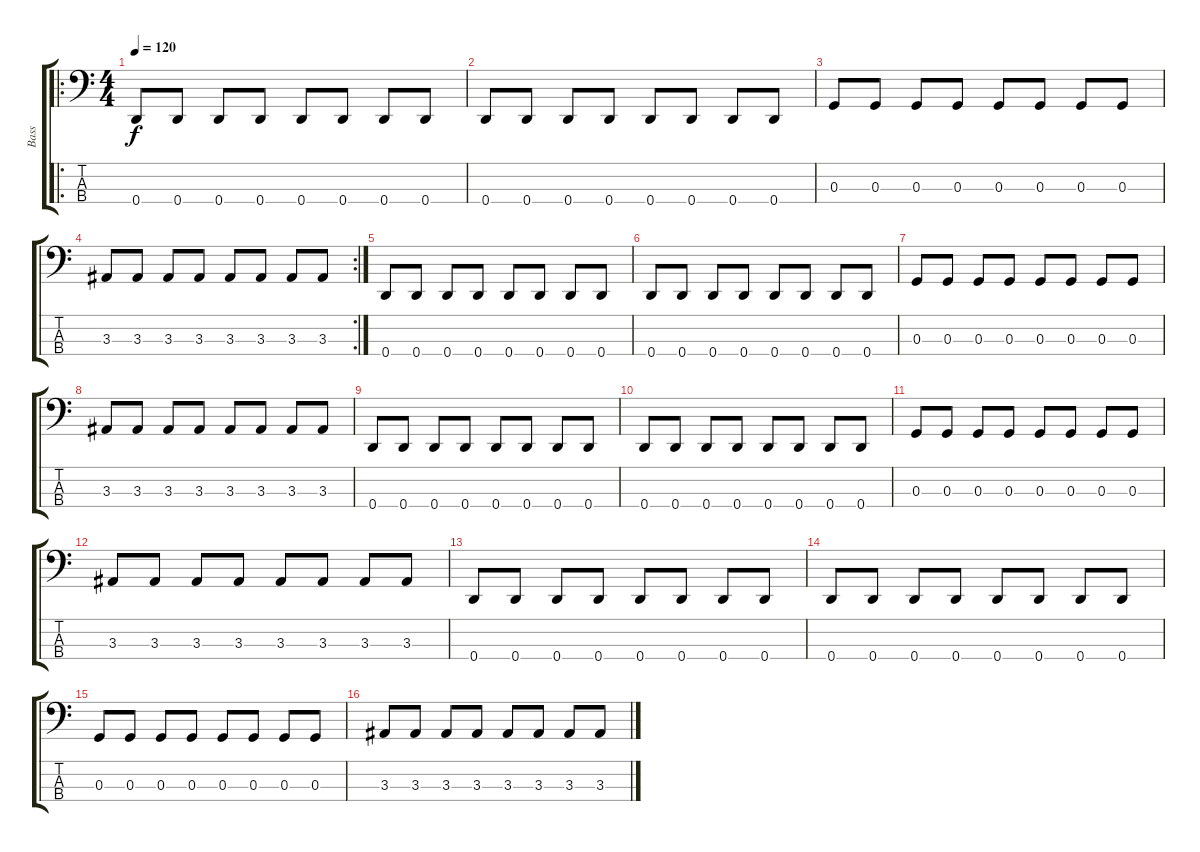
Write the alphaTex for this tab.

\track ("Bass" "Bass") {instrument electricbassfinger}
\staff {score tabs}
\tuning (F2 C2 G1 D1) {hide}
\ro
\ts (4 4)
\tempo 120
\clef f4
\ks c
0.4.8{dy f volume 16} 0.4.8 0.4.8 0.4.8 0.4.8 0.4.8 0.4.8 0.4.8 |
0.4.8 0.4.8 0.4.8 0.4.8 0.4.8 0.4.8 0.4.8 0.4.8 |
0.3.8 0.3.8 0.3.8 0.3.8 0.3.8 0.3.8 0.3.8 0.3.8 |
\rc 2
3.3.8 3.3.8 3.3.8 3.3.8 3.3.8 3.3.8 3.3.8 3.3.8 |
0.4.8{volume 13} 0.4.8 0.4.8 0.4.8 0.4.8 0.4.8 0.4.8 0.4.8 |
0.4.8 0.4.8 0.4.8 0.4.8 0.4.8 0.4.8 0.4.8 0.4.8 |
0.3.8 0.3.8 0.3.8 0.3.8 0.3.8 0.3.8 0.3.8 0.3.8 |
3.3.8 3.3.8 3.3.8 3.3.8 3.3.8 3.3.8 3.3.8 3.3.8 |
0.4.8{volume 13} 0.4.8 0.4.8 0.4.8 0.4.8 0.4.8 0.4.8 0.4.8 |
0.4.8 0.4.8 0.4.8 0.4.8 0.4.8 0.4.8 0.4.8 0.4.8 |
0.3.8 0.3.8 0.3.8 0.3.8 0.3.8 0.3.8 0.3.8 0.3.8 |
3.3.8 3.3.8 3.3.8 3.3.8 3.3.8 3.3.8 3.3.8 3.3.8 |
0.4.8{volume 13} 0.4.8 0.4.8 0.4.8 0.4.8 0.4.8 0.4.8 0.4.8 |
0.4.8 0.4.8 0.4.8 0.4.8 0.4.8 0.4.8 0.4.8 0.4.8 |
0.3.8 0.3.8 0.3.8 0.3.8 0.3.8 0.3.8 0.3.8 0.3.8 |
3.3.8 3.3.8 3.3.8 3.3.8 3.3.8 3.3.8 3.3.8 3.3.8
